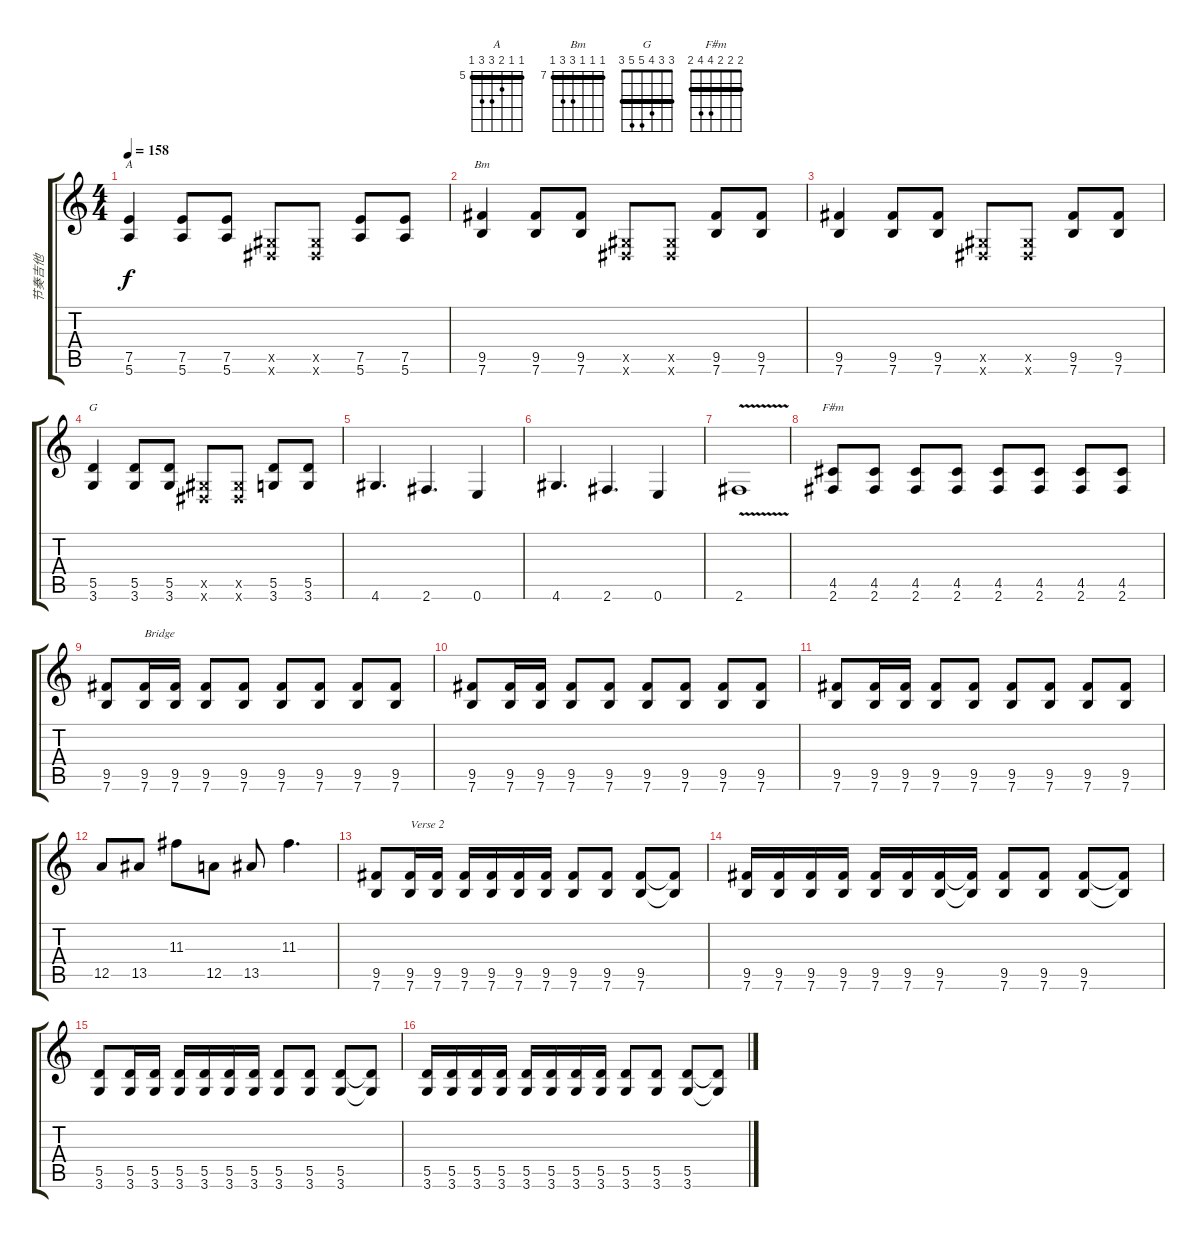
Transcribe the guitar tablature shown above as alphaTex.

\track ("节奏吉他" "节奏吉他") {instrument distortionguitar}
\staff {score tabs}
\tuning (E4 B3 G3 D3 A2 E2) {hide}
\chord ("A" 5 5 6 7 7 5) {firstfret 5 barre 5}
\chord ("Bm" 7 7 7 9 9 7) {firstfret 7 barre 7}
\chord ("G" 3 3 4 5 5 3) {barre 3}
\chord ("F#m" 2 2 2 4 4 2) {barre 2}
\ts (4 4)
\tempo 158
\clef g2
\ks c
(7.5 5.6).4{ch "A" dy f} (7.5 5.6).8 (7.5 5.6).8 (-1.5{x} -1.6{x}).8 (-1.5{x} -1.6{x}).8 (7.5 5.6).8 (7.5 5.6).8 |
(9.5 7.6).4{ch "Bm"} (9.5 7.6).8 (9.5 7.6).8 (-1.5{x} -1.6{x}).8 (-1.5{x} -1.6{x}).8 (9.5 7.6).8 (9.5 7.6).8 |
(9.5 7.6).4 (9.5 7.6).8 (9.5 7.6).8 (-1.5{x} -1.6{x}).8 (-1.5{x} -1.6{x}).8 (9.5 7.6).8 (9.5 7.6).8 |
(5.5 3.6).4{ch "G"} (5.5 3.6).8 (5.5 3.6).8 (-1.5{x} -1.6{x}).8 (-1.5{x} -1.6{x}).8 (5.5 3.6).8 (5.5 3.6).8 |
4.6.4{d} 2.6.4{d} 0.6.4 |
4.6.4{d} 2.6.4{d} 0.6.4 |
2.6{v}.1 |
(4.5 2.6).8{ch "F#m"} (4.5 2.6).8 (4.5 2.6).8 (4.5 2.6).8 (4.5 2.6).8 (4.5 2.6).8 (4.5 2.6).8 (4.5 2.6).8 |
(9.5 7.6).8 (9.5 7.6).16{txt "Bridge"} (9.5 7.6).16 (9.5 7.6).8 (9.5 7.6).8 (9.5 7.6).8 (9.5 7.6).8 (9.5 7.6).8 (9.5 7.6).8 |
(9.5 7.6).8 (9.5 7.6).16 (9.5 7.6).16 (9.5 7.6).8 (9.5 7.6).8 (9.5 7.6).8 (9.5 7.6).8 (9.5 7.6).8 (9.5 7.6).8 |
(9.5 7.6).8 (9.5 7.6).16 (9.5 7.6).16 (9.5 7.6).8 (9.5 7.6).8 (9.5 7.6).8 (9.5 7.6).8 (9.5 7.6).8 (9.5 7.6).8 |
12.5.8 13.5.8 11.3.8 12.5.8 13.5.8 11.3.4{d} |
(9.5 7.6).8 (9.5 7.6).16{txt "Verse 2"} (9.5 7.6).16 (9.5 7.6).16 (9.5 7.6).16 (9.5 7.6).16 (9.5 7.6).16 (9.5 7.6).8 (9.5 7.6).8 (9.5 7.6).8 (9.5{t} 7.6{t}).8 |
(9.5 7.6).16 (9.5 7.6).16 (9.5 7.6).16 (9.5 7.6).16 (9.5 7.6).16 (9.5 7.6).16 (9.5 7.6).16 (9.5{t} 7.6{t}).16 (9.5 7.6).8 (9.5 7.6).8 (9.5 7.6).8 (9.5{t} 7.6{t}).8 |
(5.5 3.6).8 (5.5 3.6).16 (5.5 3.6).16 (5.5 3.6).16 (5.5 3.6).16 (5.5 3.6).16 (5.5 3.6).16 (5.5 3.6).8 (5.5 3.6).8 (5.5 3.6).8 (5.5{t} 3.6{t}).8 |
(5.5 3.6).16 (5.5 3.6).16 (5.5 3.6).16 (5.5 3.6).16 (5.5 3.6).16 (5.5 3.6).16 (5.5 3.6).16 (5.5 3.6).16 (5.5 3.6).8 (5.5 3.6).8 (5.5 3.6).8 (5.5{t} 3.6{t}).8
